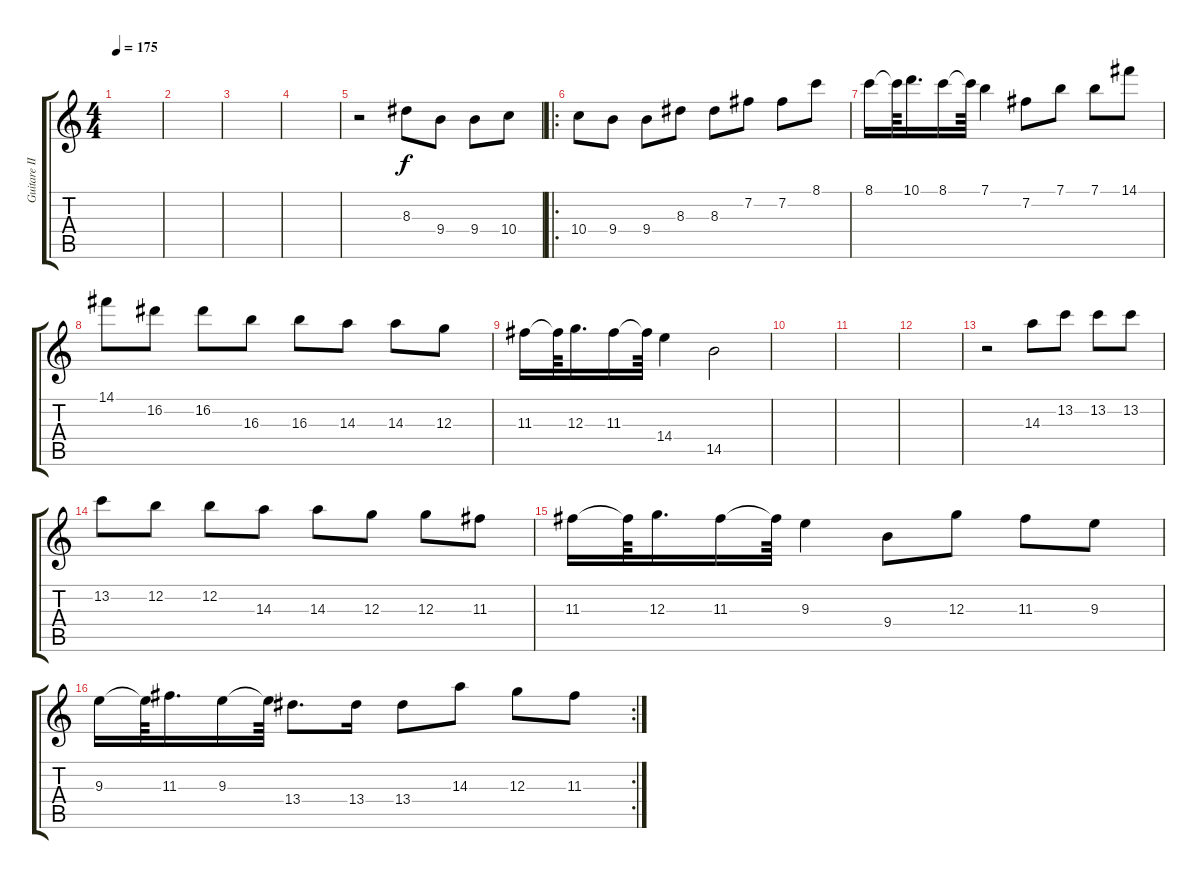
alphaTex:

\track ("Guitare II - " "Guitare II") {instrument distortionguitar}
\staff {score tabs}
\tuning (E4 B3 G3 D3 A2 E2) {hide}
\ts (4 4)
\tempo 175
\clef g2
\ks c
|
|
|
|
r.2 8.3.8 9.4.8 9.4.8 10.4.8 |
\ro
10.4.8 9.4.8 9.4.8 8.3.8 8.3.8 7.2.8 7.2.8 8.1.8 |
8.1.16 8.1{t}.64 10.1.16{d} 8.1.16 8.1{t}.64 7.1.4 7.2.8 7.1.8 7.1.8 14.1.8 |
14.1.8 16.2.8 16.2.8 16.3.8 16.3.8 14.3.8 14.3.8 12.3.8 |
11.3.16 11.3{t}.64 12.3.16{d} 11.3.16 11.3{t}.64 14.4.4 14.5.2 |
|
|
|
r.2 14.3.8 13.2.8 13.2.8 13.2.8 |
13.2.8 12.2.8 12.2.8 14.3.8 14.3.8 12.3.8 12.3.8 11.3.8 |
11.3.16 11.3{t}.64 12.3.16{d} 11.3.16 11.3{t}.64 9.3.4 9.4.8 12.3.8 11.3.8 9.3.8 |
\rc 2
9.3.16 9.3{t}.64 11.3.16{d} 9.3.16 9.3{t}.64 13.4.8{d} 13.4.16 13.4.8 14.3.8 12.3.8 11.3.8
